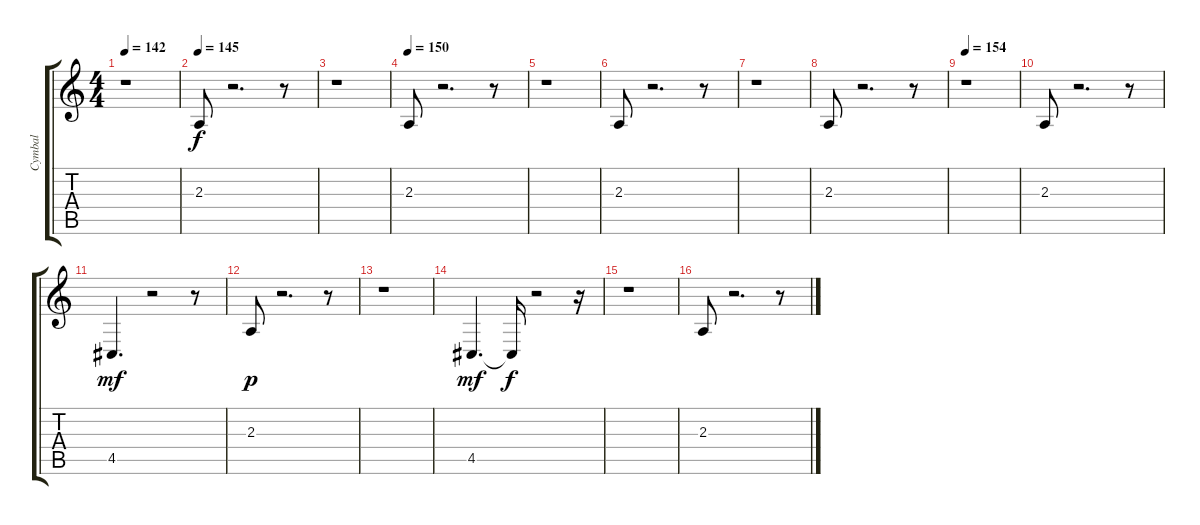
\track ("Cymbal" "Cymbal") {instrument violin}
\staff {score tabs}
\tuning (E4 B3 G3 D3 A2 E2) {hide}
\ts (4 4)
\tempo 142
\clef g2
\ks c
r.1{dy f} |
\tempo 145
2.3.8 r.2{d} r.8 |
r.1 |
\tempo 150
2.3.8 r.2{d} r.8 |
r.1 |
2.3.8 r.2{d} r.8 |
r.1 |
2.3.8 r.2{d} r.8 |
\tempo 154
r.1 |
2.3.8 r.2{d} r.8 |
4.5.4{d dy mf} r.2 r.8 |
2.3.8{dy p} r.2{d} r.8 |
r.1 |
4.5.4{d dy mf} 4.5{t}.16{dy f} r.2 r.16 |
r.1 |
2.3.8 r.2{d} r.8
